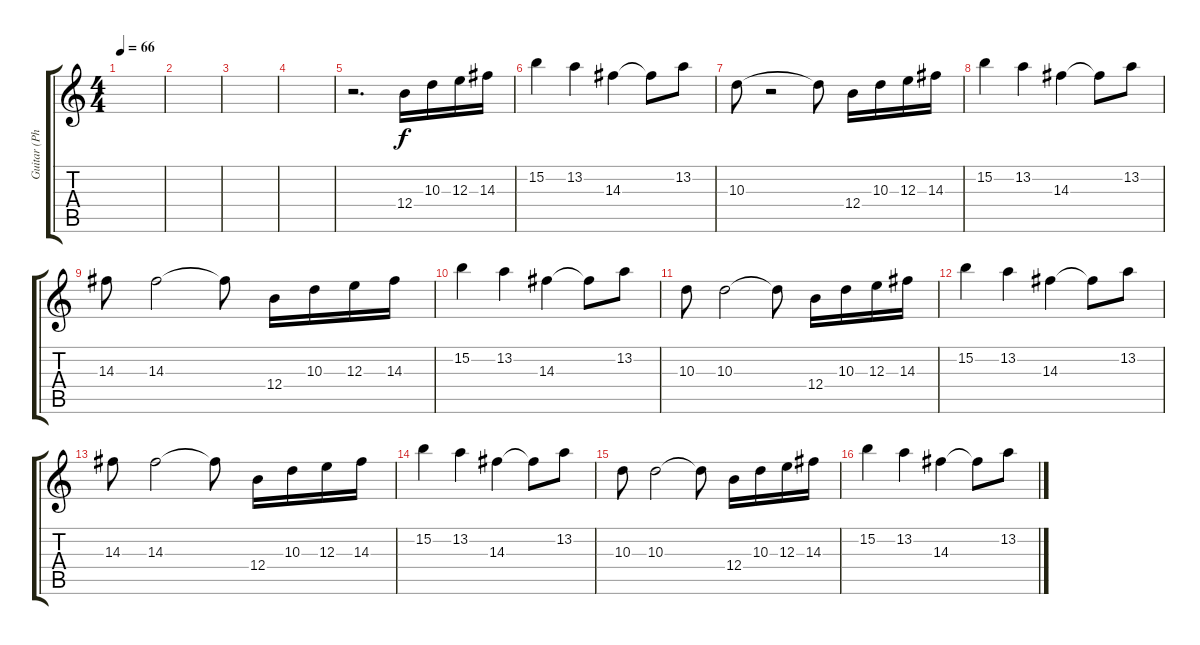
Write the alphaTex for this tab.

\track ("Guitar (Phil Demmel)" "Guitar (Ph") {instrument acousticguitarsteel}
\staff {score tabs}
\tuning (Db4 Ab3 E3 B2 Gb2 B1) {hide}
\ts (4 4)
\tempo 66
\clef g2
\ks c
|
|
|
|
r.2{d} 12.4.16 10.3.16 12.3.16 14.3.16 |
15.2.4 13.2.4 14.3.4 14.3{t}.8 13.2.8 |
10.3.8 r.2 10.3{t}.8 12.4.16 10.3.16 12.3.16 14.3.16 |
15.2.4 13.2.4 14.3.4 14.3{t}.8 13.2.8 |
14.3.8 14.3.2 14.3{t}.8 12.4.16 10.3.16 12.3.16 14.3.16 |
15.2.4 13.2.4 14.3.4 14.3{t}.8 13.2.8 |
10.3.8 10.3.2 10.3{t}.8 12.4.16 10.3.16 12.3.16 14.3.16 |
15.2.4 13.2.4 14.3.4 14.3{t}.8 13.2.8 |
14.3.8 14.3.2 14.3{t}.8 12.4.16 10.3.16 12.3.16 14.3.16 |
15.2.4 13.2.4 14.3.4 14.3{t}.8 13.2.8 |
10.3.8 10.3.2 10.3{t}.8 12.4.16 10.3.16 12.3.16 14.3.16 |
15.2.4 13.2.4 14.3.4 14.3{t}.8 13.2.8
